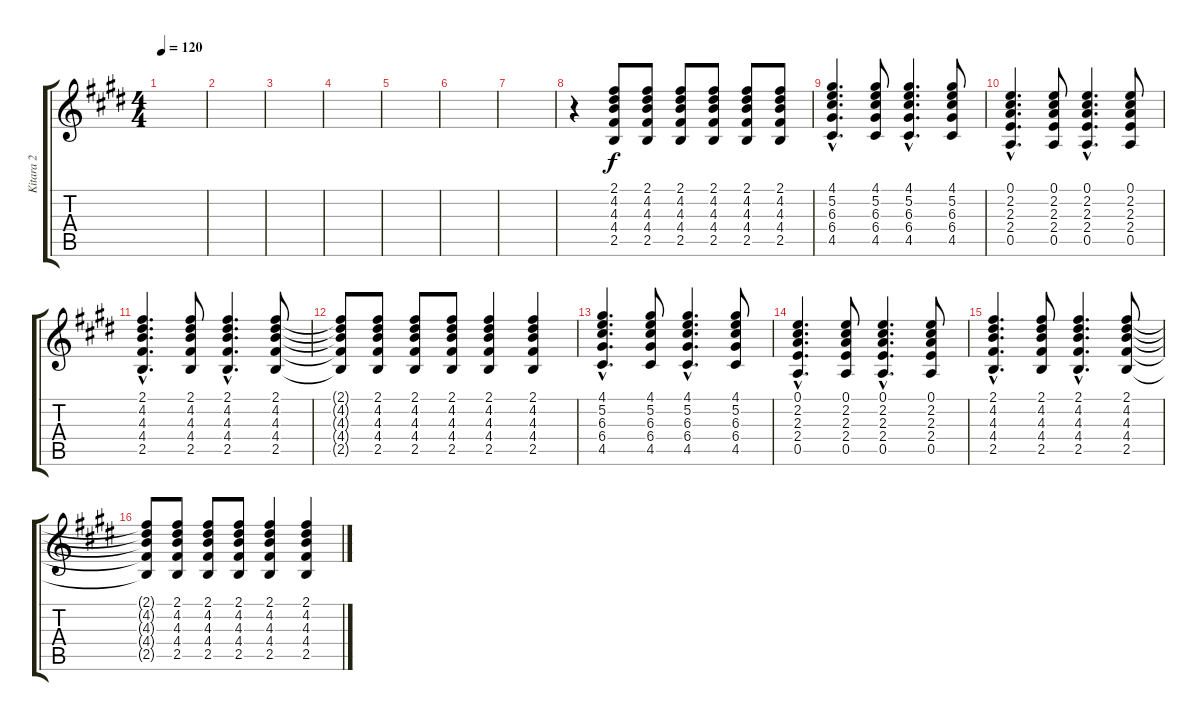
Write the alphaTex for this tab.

\track ("Kitara 2" "Kitara 2") {instrument electricguitarclean}
\staff {score tabs}
\tuning (E4 B3 G3 D3 A2 E2) {hide}
\ts (4 4)
\tempo 120
\clef g2
\ks e
|
|
|
|
|
|
|
r.4{volume 0} (2.1 4.2 4.3 4.4 2.5).8{volume 16} (2.1 4.2 4.3 4.4 2.5).8 (2.1 4.2 4.3 4.4 2.5).8 (2.1 4.2 4.3 4.4 2.5).8 (2.1 4.2 4.3 4.4 2.5).8 (2.1 4.2 4.3 4.4 2.5).8 |
(4.1{hac} 5.2{hac} 6.3{hac} 6.4{hac} 4.5{hac}).4{d} (4.1 5.2 6.3 6.4 4.5).8 (4.1{hac} 5.2{hac} 6.3{hac} 6.4{hac} 4.5{hac}).4{d} (4.1 5.2 6.3 6.4 4.5).8 |
(0.1{hac} 2.2{hac} 2.3{hac} 2.4{hac} 0.5{hac}).4{d} (0.1 2.2 2.3 2.4 0.5).8 (0.1{hac} 2.2{hac} 2.3{hac} 2.4{hac} 0.5{hac}).4{d} (0.1 2.2 2.3 2.4 0.5).8 |
(2.1{hac} 4.2{hac} 4.3{hac} 4.4{hac} 2.5{hac}).4{d} (2.1 4.2 4.3 4.4 2.5).8 (2.1{hac} 4.2{hac} 4.3{hac} 4.4{hac} 2.5{hac}).4{d} (2.1 4.2 4.3 4.4 2.5).8 |
(2.1{t} 4.2{t} 4.3{t} 4.4{t} 2.5{t}).8 (2.1 4.2 4.3 4.4 2.5).8 (2.1 4.2 4.3 4.4 2.5).8 (2.1 4.2 4.3 4.4 2.5).8 (2.1 4.2 4.3 4.4 2.5).4 (2.1 4.2 4.3 4.4 2.5).4 |
(4.1{hac} 5.2{hac} 6.3{hac} 6.4{hac} 4.5{hac}).4{d} (4.1 5.2 6.3 6.4 4.5).8 (4.1{hac} 5.2{hac} 6.3{hac} 6.4{hac} 4.5{hac}).4{d} (4.1 5.2 6.3 6.4 4.5).8 |
(0.1{hac} 2.2{hac} 2.3{hac} 2.4{hac} 0.5{hac}).4{d} (0.1 2.2 2.3 2.4 0.5).8 (0.1{hac} 2.2{hac} 2.3{hac} 2.4{hac} 0.5{hac}).4{d} (0.1 2.2 2.3 2.4 0.5).8 |
(2.1{hac} 4.2{hac} 4.3{hac} 4.4{hac} 2.5{hac}).4{d} (2.1 4.2 4.3 4.4 2.5).8 (2.1{hac} 4.2{hac} 4.3{hac} 4.4{hac} 2.5{hac}).4{d} (2.1 4.2 4.3 4.4 2.5).8 |
(2.1{t} 4.2{t} 4.3{t} 4.4{t} 2.5{t}).8 (2.1 4.2 4.3 4.4 2.5).8 (2.1 4.2 4.3 4.4 2.5).8 (2.1 4.2 4.3 4.4 2.5).8 (2.1 4.2 4.3 4.4 2.5).4 (2.1 4.2 4.3 4.4 2.5).4
